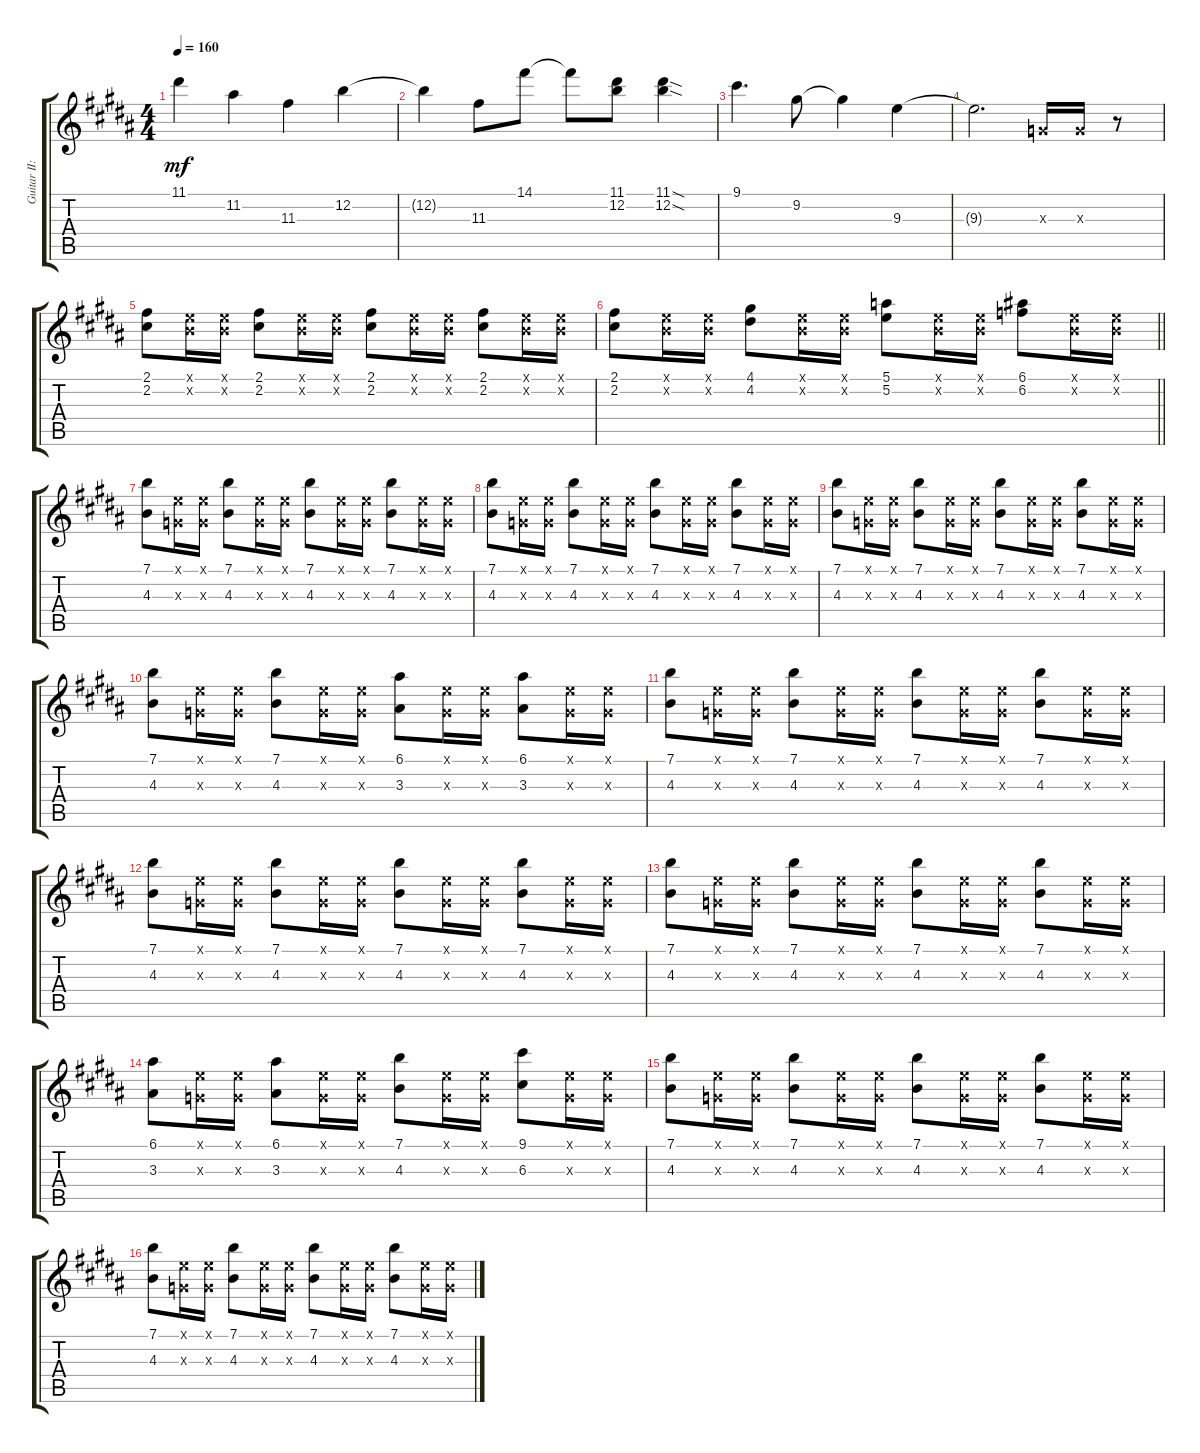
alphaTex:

\track ("Guitar II: Azusa Nakano" "Guitar II:") {instrument distortionguitar}
\staff {score tabs}
\tuning (E4 B3 G3 D3 A2 E2) {hide}
\ts (4 4)
\tempo 160
\clef g2
\ks b
11.1.4{dy mf} 11.2.4 11.3.4 12.2.4 |
12.2{t}.4 11.3.8 14.1.8 14.1{t}.8 (11.1 12.2).8 (11.1{sod} 12.2{sod}).4 |
9.1.4{d} 9.2.8 9.2{t}.4 9.3.4 |
9.3{t}.2{d} 0.3{x}.16 0.3{x}.16 r.8 |
(2.1 2.2).8 (0.1{x} 0.2{x}).16 (0.1{x} 0.2{x}).16 (2.1 2.2).8 (0.1{x} 0.2{x}).16 (0.1{x} 0.2{x}).16 (2.1 2.2).8 (0.1{x} 0.2{x}).16 (0.1{x} 0.2{x}).16 (2.1 2.2).8 (0.1{x} 0.2{x}).16 (0.1{x} 0.2{x}).16 |
\barLineRight lightlight
(2.1 2.2).8 (0.1{x} 0.2{x}).16 (0.1{x} 0.2{x}).16 (4.1 4.2).8 (0.1{x} 0.2{x}).16 (0.1{x} 0.2{x}).16 (5.1 5.2).8 (0.1{x} 0.2{x}).16 (0.1{x} 0.2{x}).16 (6.1 6.2).8 (0.1{x} 0.2{x}).16 (0.1{x} 0.2{x}).16 |
\section ("" "")
(7.1 4.3).8 (0.1{x} 0.3{x}).16 (0.1{x} 0.3{x}).16 (7.1 4.3).8 (0.1{x} 0.3{x}).16 (0.1{x} 0.3{x}).16 (7.1 4.3).8 (0.1{x} 0.3{x}).16 (0.1{x} 0.3{x}).16 (7.1 4.3).8 (0.1{x} 0.3{x}).16 (0.1{x} 0.3{x}).16 |
(7.1 4.3).8 (0.1{x} 0.3{x}).16 (0.1{x} 0.3{x}).16 (7.1 4.3).8 (0.1{x} 0.3{x}).16 (0.1{x} 0.3{x}).16 (7.1 4.3).8 (0.1{x} 0.3{x}).16 (0.1{x} 0.3{x}).16 (7.1 4.3).8 (0.1{x} 0.3{x}).16 (0.1{x} 0.3{x}).16 |
(7.1 4.3).8 (0.1{x} 0.3{x}).16 (0.1{x} 0.3{x}).16 (7.1 4.3).8 (0.1{x} 0.3{x}).16 (0.1{x} 0.3{x}).16 (7.1 4.3).8 (0.1{x} 0.3{x}).16 (0.1{x} 0.3{x}).16 (7.1 4.3).8 (0.1{x} 0.3{x}).16 (0.1{x} 0.3{x}).16 |
(7.1 4.3).8 (0.1{x} 0.3{x}).16 (0.1{x} 0.3{x}).16 (7.1 4.3).8 (0.1{x} 0.3{x}).16 (0.1{x} 0.3{x}).16 (6.1 3.3).8 (0.1{x} 0.3{x}).16 (0.1{x} 0.3{x}).16 (6.1 3.3).8 (0.1{x} 0.3{x}).16 (0.1{x} 0.3{x}).16 |
(7.1 4.3).8 (0.1{x} 0.3{x}).16 (0.1{x} 0.3{x}).16 (7.1 4.3).8 (0.1{x} 0.3{x}).16 (0.1{x} 0.3{x}).16 (7.1 4.3).8 (0.1{x} 0.3{x}).16 (0.1{x} 0.3{x}).16 (7.1 4.3).8 (0.1{x} 0.3{x}).16 (0.1{x} 0.3{x}).16 |
(7.1 4.3).8 (0.1{x} 0.3{x}).16 (0.1{x} 0.3{x}).16 (7.1 4.3).8 (0.1{x} 0.3{x}).16 (0.1{x} 0.3{x}).16 (7.1 4.3).8 (0.1{x} 0.3{x}).16 (0.1{x} 0.3{x}).16 (7.1 4.3).8 (0.1{x} 0.3{x}).16 (0.1{x} 0.3{x}).16 |
(7.1 4.3).8 (0.1{x} 0.3{x}).16 (0.1{x} 0.3{x}).16 (7.1 4.3).8 (0.1{x} 0.3{x}).16 (0.1{x} 0.3{x}).16 (7.1 4.3).8 (0.1{x} 0.3{x}).16 (0.1{x} 0.3{x}).16 (7.1 4.3).8 (0.1{x} 0.3{x}).16 (0.1{x} 0.3{x}).16 |
(6.1 3.3).8 (0.1{x} 0.3{x}).16 (0.1{x} 0.3{x}).16 (6.1 3.3).8 (0.1{x} 0.3{x}).16 (0.1{x} 0.3{x}).16 (7.1 4.3).8 (0.1{x} 0.3{x}).16 (0.1{x} 0.3{x}).16 (9.1 6.3).8 (0.1{x} 0.3{x}).16 (0.1{x} 0.3{x}).16 |
(7.1 4.3).8 (0.1{x} 0.3{x}).16 (0.1{x} 0.3{x}).16 (7.1 4.3).8 (0.1{x} 0.3{x}).16 (0.1{x} 0.3{x}).16 (7.1 4.3).8 (0.1{x} 0.3{x}).16 (0.1{x} 0.3{x}).16 (7.1 4.3).8 (0.1{x} 0.3{x}).16 (0.1{x} 0.3{x}).16 |
(7.1 4.3).8 (0.1{x} 0.3{x}).16 (0.1{x} 0.3{x}).16 (7.1 4.3).8 (0.1{x} 0.3{x}).16 (0.1{x} 0.3{x}).16 (7.1 4.3).8 (0.1{x} 0.3{x}).16 (0.1{x} 0.3{x}).16 (7.1 4.3).8 (0.1{x} 0.3{x}).16 (0.1{x} 0.3{x}).16
